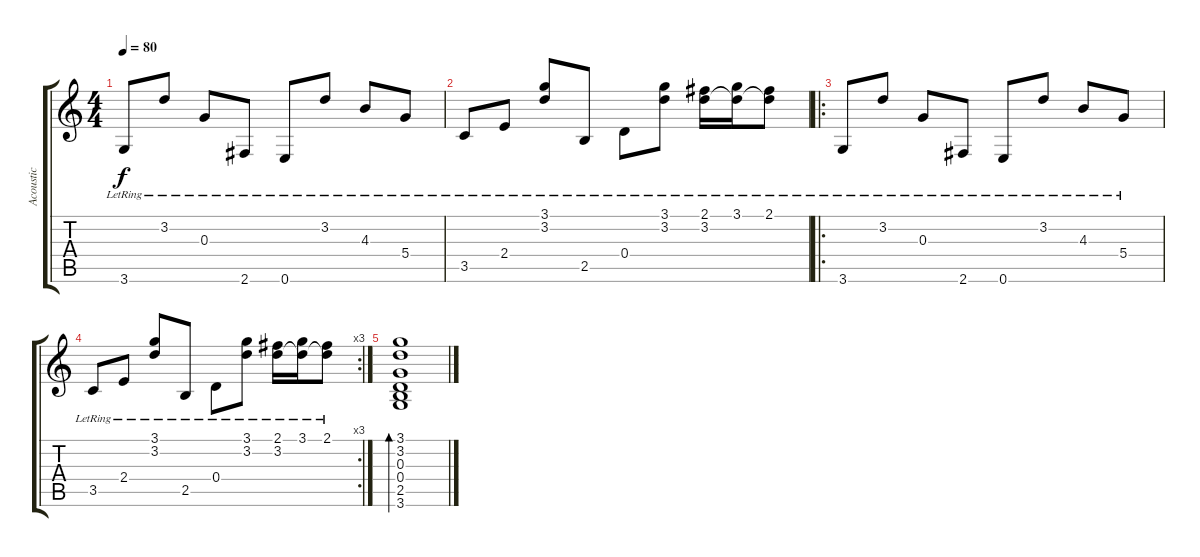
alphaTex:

\track ("Acoustic" "Acoustic") {instrument acousticguitarsteel}
\staff {score tabs}
\tuning (E4 B3 G3 D3 A2 E2) {hide}
\ts (4 4)
\tempo 80
\clef g2
\ks c
3.6{lr}.8{dy f instrument acousticguitarsteel} 3.2{lr}.8 0.3{lr}.8 2.6{lr}.8 0.6{lr}.8 3.2{lr}.8 4.3{lr}.8 5.4{lr}.8 |
3.5{lr}.8 2.4{lr}.8 (3.1{lr} 3.2{lr}).8 2.5{lr}.8 0.4{lr}.8 (3.1{lr} 3.2{lr}).8 (2.1{lr} 3.2{lr}).16 (3.1{lr} 3.2{t}).16 (2.1{lr} 3.2{t}).8 |
\ro
3.6{lr}.8 3.2{lr}.8 0.3{lr}.8 2.6{lr}.8 0.6{lr}.8 3.2{lr}.8 4.3{lr}.8 5.4{lr}.8 |
\rc 3
3.5{lr}.8 2.4{lr}.8 (3.1{lr} 3.2{lr}).8 2.5{lr}.8 0.4{lr}.8 (3.1{lr} 3.2{lr}).8 (2.1{lr} 3.2{lr}).16 (3.1{lr} 3.2{t}).16 (2.1{lr} 3.2{t}).8 |
(3.1 3.2 0.3 0.4 2.5 3.6).1{bd 240}
